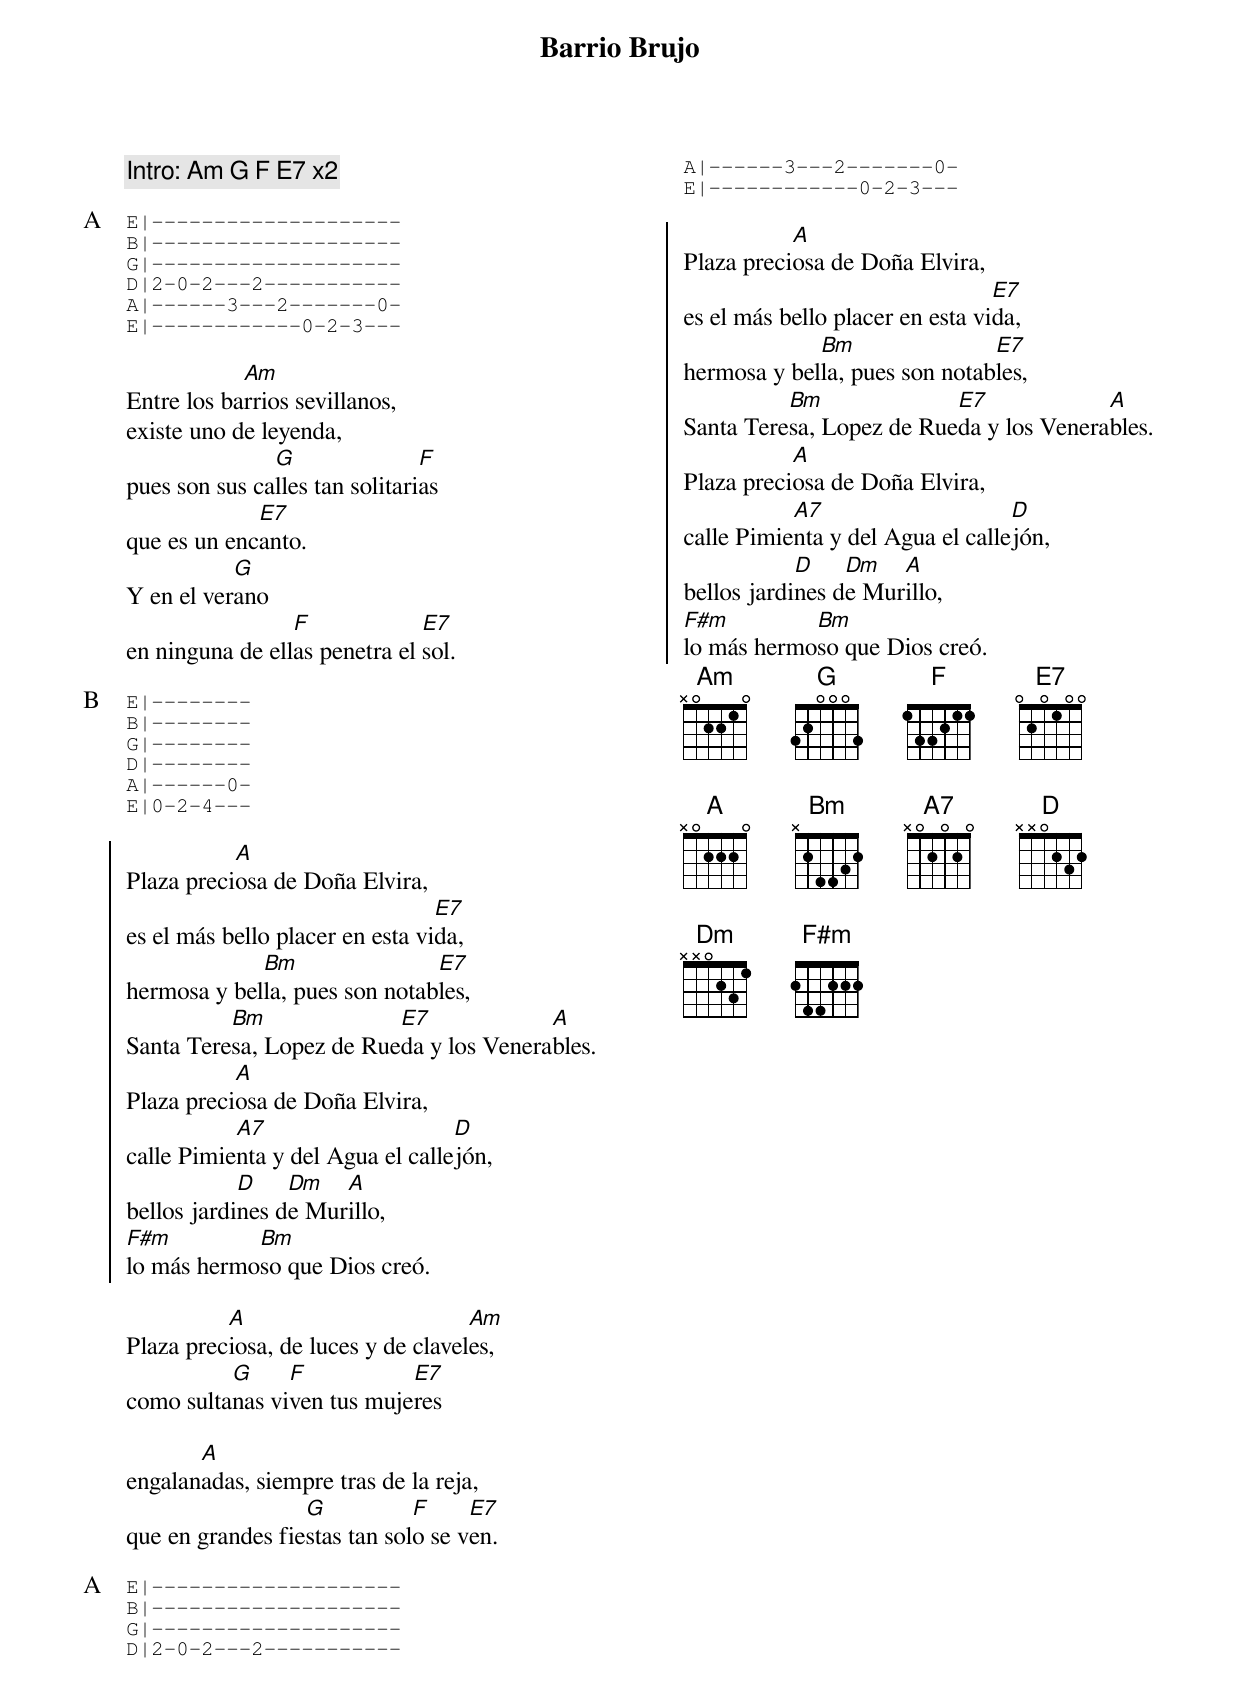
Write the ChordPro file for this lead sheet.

{title: Barrio Brujo}
{columns: 2}
{Define: E7 frets 0 2 0 1 0 0}
{comment: Intro: [Am] [G] [F] [E7] x2}

{start_of_tab: A}
E|--------------------
B|--------------------
G|--------------------
D|2-0-2---2-----------
A|------3---2-------0-
E|------------0-2-3---
{end_of_tab}

{start_of_verse}
Entre los ba[Am]rrios sevillanos,
existe uno de leyenda,
pues son sus ca[G]lles tan solitari[F]as
que es un enc[E7]anto.
Y en el ver[G]ano
en ninguna de ell[F]as penetra el [E7]sol.
{end_of_verse}

{start_of_tab: B}
E|--------
B|--------
G|--------
D|--------
A|------0-
E|0-2-4---
{end_of_tab}

{start_of_chorus}
Plaza preci[A]osa de Doña Elvira,
es el más bello placer en esta vi[E7]da,
hermosa y bel[Bm]la, pues son notab[E7]les,
Santa Tere[Bm]sa, Lopez de Rue[E7]da y los Venera[A]bles.
Plaza preci[A]osa de Doña Elvira,
calle Pimie[A7]nta y del Agua el calle[D]jón,
bellos jardi[D]nes d[Dm]e Mur[A]illo,
[F#m]lo más hermo[Bm]so que Dios creó.
{end_of_chorus}

{start_of_verse}
Plaza prec[A]iosa, de luces y de clavel[Am]es,
como sulta[G]nas vi[F]ven tus muje[E7]res

engalan[A]adas, siempre tras de la reja,
que en grandes fie[G]stas tan sol[F]o se v[E7]en.
{end_of_verse}

{start_of_tab: A}
E|--------------------
B|--------------------
G|--------------------
D|2-0-2---2-----------
A|------3---2-------0-
E|------------0-2-3---
{end_of_tab}

{start_of_chorus}
Plaza preci[A]osa de Doña Elvira,
es el más bello placer en esta vi[E7]da,
hermosa y bel[Bm]la, pues son notab[E7]les,
Santa Tere[Bm]sa, Lopez de Rue[E7]da y los Venera[A]bles.
Plaza preci[A]osa de Doña Elvira,
calle Pimie[A7]nta y del Agua el calle[D]jón,
bellos jardi[D]nes d[Dm]e Mur[A]illo,
[F#m]lo más hermo[Bm]so que Dios creó.
{end_of_chorus}
